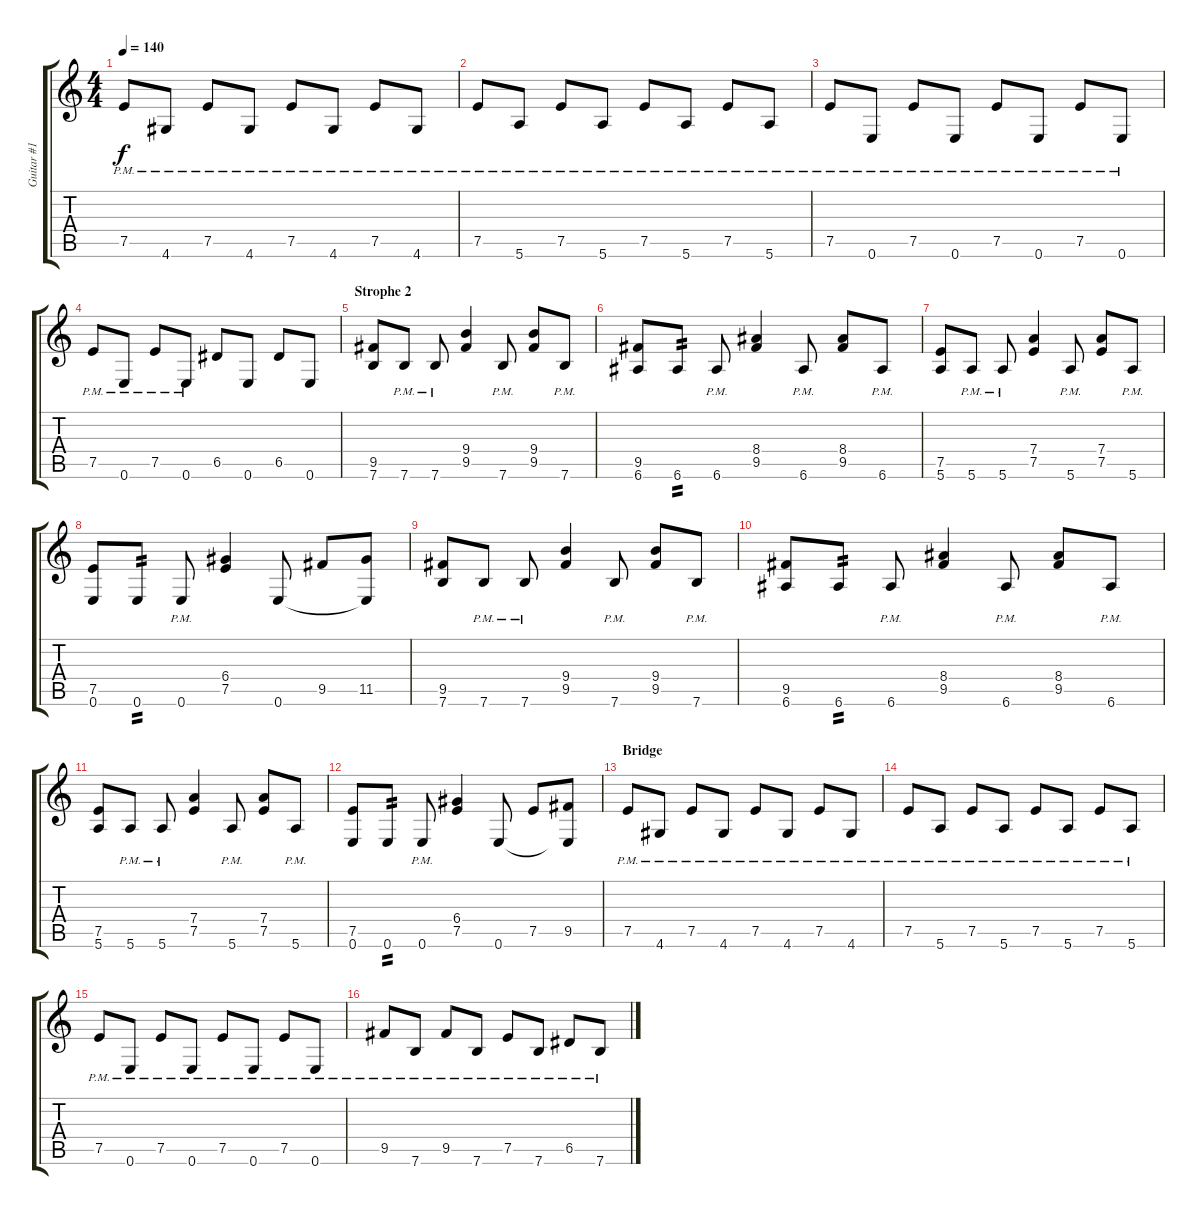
\track ("Guitar #1" "Guitar #1") {instrument distortionguitar}
\staff {score tabs}
\tuning (E4 B3 G3 D3 A2 E2) {hide}
\ts (4 4)
\tempo 140
\clef g2
\ks c
7.5{pm}.8{dy f} 4.6{pm}.8 7.5{pm}.8 4.6{pm}.8 7.5{pm}.8 4.6{pm}.8 7.5{pm}.8 4.6{pm}.8 |
7.5{pm}.8 5.6{pm}.8 7.5{pm}.8 5.6{pm}.8 7.5{pm}.8 5.6{pm}.8 7.5{pm}.8 5.6{pm}.8 |
7.5{pm}.8 0.6{pm}.8 7.5{pm}.8 0.6{pm}.8 7.5{pm}.8 0.6{pm}.8 7.5{pm}.8 0.6{pm}.8 |
7.5{pm}.8 0.6{pm}.8 7.5{pm}.8 0.6{pm}.8 6.5.8 0.6.8 6.5.8 0.6.8 |
\section ("" "Strophe 2")
(9.5 7.6).8 7.6{pm}.8 7.6{pm}.8 (9.4 9.5).4 7.6{pm}.8 (9.4 9.5).8 7.6{pm}.8 |
(9.5 6.6).8 6.6.8{tp 2} 6.6{pm}.8 (8.4 9.5).4 6.6{pm}.8 (8.4 9.5).8 6.6{pm}.8 |
(7.5 5.6).8 5.6{pm}.8 5.6{pm}.8 (7.4 7.5).4 5.6{pm}.8 (7.4 7.5).8 5.6{pm}.8 |
(7.5 0.6).8 0.6.8{tp 2} 0.6{pm}.8 (6.4 7.5).4 0.6.8 9.5.8 (11.5 0.6{t}).8 |
(9.5 7.6).8 7.6{pm}.8 7.6{pm}.8 (9.4 9.5).4 7.6{pm}.8 (9.4 9.5).8 7.6{pm}.8 |
(9.5 6.6).8 6.6.8{tp 2} 6.6{pm}.8 (8.4 9.5).4 6.6{pm}.8 (8.4 9.5).8 6.6{pm}.8 |
(7.5 5.6).8 5.6{pm}.8 5.6{pm}.8 (7.4 7.5).4 5.6{pm}.8 (7.4 7.5).8 5.6{pm}.8 |
(7.5 0.6).8 0.6.8{tp 2} 0.6{pm}.8 (6.4 7.5).4 0.6.8 7.5.8 (9.5 0.6{t}).8 |
\section ("" "Bridge")
7.5{pm}.8 4.6{pm}.8 7.5{pm}.8 4.6{pm}.8 7.5{pm}.8 4.6{pm}.8 7.5{pm}.8 4.6{pm}.8 |
7.5{pm}.8 5.6{pm}.8 7.5{pm}.8 5.6{pm}.8 7.5{pm}.8 5.6{pm}.8 7.5{pm}.8 5.6{pm}.8 |
7.5{pm}.8 0.6{pm}.8 7.5{pm}.8 0.6{pm}.8 7.5{pm}.8 0.6{pm}.8 7.5{pm}.8 0.6{pm}.8 |
9.5{pm}.8 7.6{pm}.8 9.5{pm}.8 7.6{pm}.8 7.5{pm}.8 7.6{pm}.8 6.5{pm}.8 7.6{pm}.8
